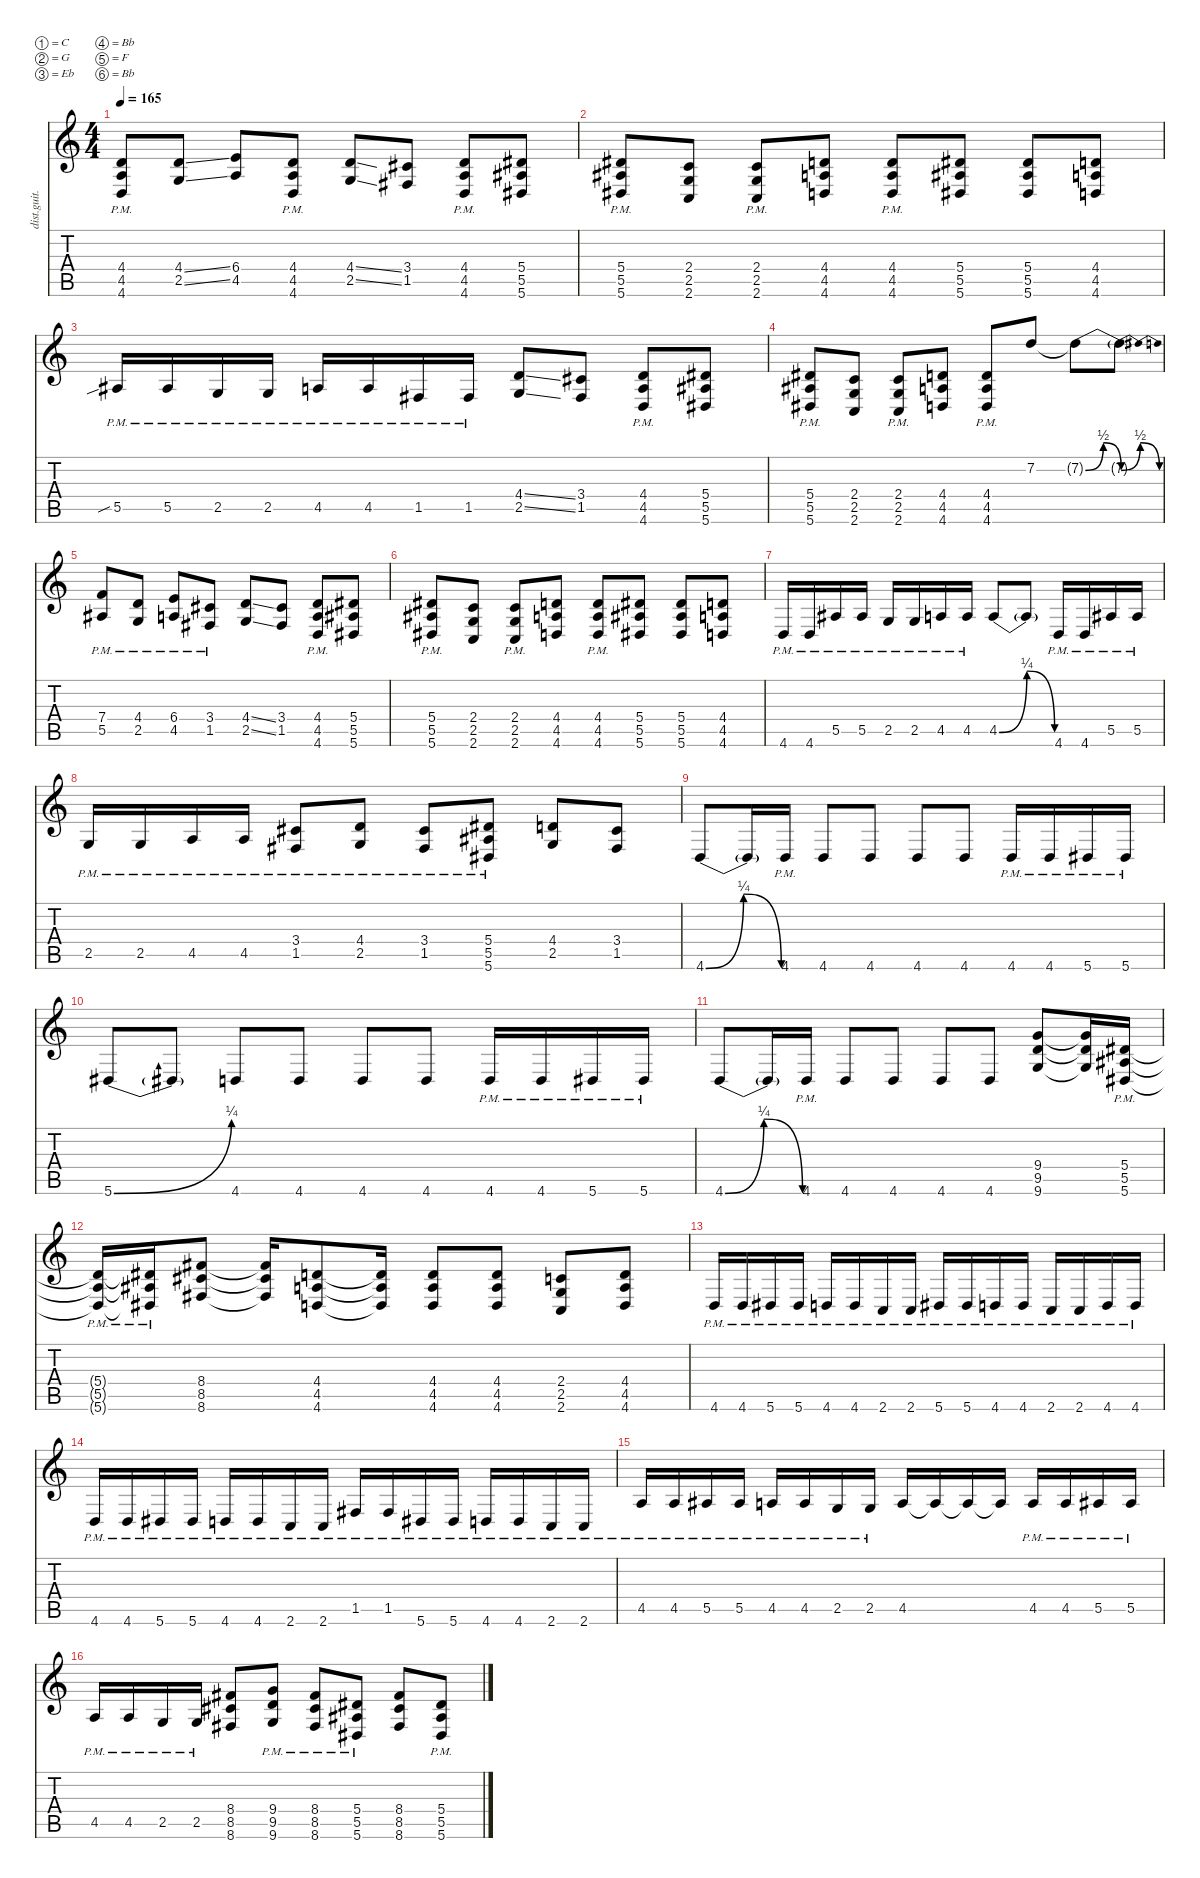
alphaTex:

\defaultSystemsLayout 4
\hideDynamics
\bracketExtendMode nobrackets
\otherSystemsTrackNameOrientation horizontal
\track ("Distortion Guitar" "dist.guit.") {instrument distortionguitar}
\staff {score tabs}
\tuning (C4 G3 Eb3 Bb2 F2 Bb1)
\ts (4 4)
\tempo 165
\clef g2
\ks c
(4.6{pm} 4.5{pm} 4.4{pm}).8{dy mf instrument distortionguitar beam Up} (2.5{ss} 4.4{ss}).8{beam Up} (4.5 6.4).8{beam Up} (4.6{pm} 4.5{pm} 4.4{pm}).8{beam Up} (2.5{ss} 4.4{ss}).8{beam Up} (1.5{acc #} 3.4{acc #}).8{beam Up} (4.6{pm} 4.5{pm} 4.4{pm}).8{beam Up} (5.6{acc #} 5.5{acc #} 5.4{acc #}).8{beam Up} |
(5.4{pm acc #} 5.5{pm acc #} 5.6{pm acc #}).8{beam Up} (2.6 2.5 2.4).8{beam Up} (2.4{pm} 2.5{pm} 2.6{pm}).8{beam Up} (4.4 4.5 4.6).8{beam Up} (4.6{pm} 4.4{pm} 4.5{pm}).8{beam Up} (5.6{acc #} 5.5{acc #} 5.4{acc #}).8{beam Up} (5.6{acc #} 5.4{acc #} 5.5{acc #}).8{beam Up} (4.6 4.5 4.4).8{beam Up} |
5.5{sib pm acc #}.16{beam Up} 5.5{pm acc #}.16{beam Up} 2.5{pm}.16{beam Up} 2.5{pm}.16{beam Up} 4.5{pm}.16{beam Up} 4.5{pm}.16{beam Up} 1.5{pm acc #}.16{beam Up} 1.5{pm acc #}.16{beam Up} (2.5{ss} 4.4{ss}).8{beam Up} (1.5{acc #} 3.4{acc #}).8{beam Up} (4.6{pm} 4.5{pm} 4.4{pm}).8{beam Up} (5.6{acc #} 5.5{acc #} 5.4{acc #}).8{beam Up} |
(5.6{pm acc #} 5.5{pm acc #} 5.4{pm acc #}).8{beam Up} (2.6 2.5 2.4).8{beam Up} (2.4{pm} 2.5{pm} 2.6{pm}).8{beam Up} (4.6 4.5 4.4).8{beam Up} (4.4{pm} 4.5{pm} 4.6{pm}).8{beam Up} 7.2.8{beam Up} 7.2{be (bendrelease 0 0 10.2 2 20.4 2 30 0) t}.8{beam Down} 7.2{be (bendrelease 0 0 9.6 2 20.4 2 30 0) t}.8{beam Down} |
(5.5{pm acc #} 7.4{pm}).8{beam Up} (2.5{pm} 4.4{pm}).8{beam Up} (4.5{pm} 6.4{pm}).8{beam Up} (1.5{pm acc #} 3.4{pm acc #}).8{beam Up} (2.5{ss} 4.4{ss}).8{beam Up} (1.5{acc #} 3.4{acc #}).8{beam Up} (4.6{pm} 4.5{pm} 4.4{pm}).8{beam Up} (5.4{acc #} 5.5{acc #} 5.6{acc #}).8{beam Up} |
(5.6{pm acc #} 5.5{pm acc #} 5.4{pm acc #}).8{beam Up} (2.6 2.5 2.4).8{beam Up} (2.4{pm} 2.5{pm} 2.6{pm}).8{beam Up} (4.6 4.5 4.4).8{beam Up} (4.4{pm} 4.5{pm} 4.6{pm}).8{beam Up} (5.6{acc #} 5.5{acc #} 5.4{acc #}).8{beam Up} (5.4{acc #} 5.5{acc #} 5.6{acc #}).8{beam Up} (4.5 4.6 4.4).8{beam Up} |
4.6{pm}.16{beam Up} 4.6{pm}.16{beam Up} 5.5{pm acc #}.16{beam Up} 5.5{pm acc #}.16{beam Up} 2.5{pm}.16{beam Up} 2.5{pm}.16{beam Up} 4.5{pm}.16{beam Up} 4.5{pm}.16{beam Up} 4.5{be (bendrelease 0 0 10.2 1 20.4 1 30 0)}.8{beam Up} 4.5{t}.8{beam Up} 4.6{pm}.16{beam Up} 4.6{pm}.16{beam Up} 5.5{pm acc #}.16{beam Up} 5.5{pm acc #}.16{beam Up} |
2.5{pm}.16{beam Up} 2.5{pm}.16{beam Up} 4.5{pm}.16{beam Up} 4.5{pm}.16{beam Up} (1.5{pm acc #} 3.4{pm acc #}).8{beam Up} (2.5{pm} 4.4{pm}).8{beam Up} (1.5{pm acc #} 3.4{pm acc #}).8{beam Up} (5.6{pm acc #} 5.5{pm acc #} 5.4{pm acc #}).8{beam Up} (2.5 4.4).8{beam Up} (1.5{acc #} 3.4{acc #}).8{beam Up} |
4.6{be (bendrelease 0 0 10.2 1 20.4 1 30 0)}.8{beam Up} 4.6{t}.16{beam Up} 4.6{pm}.16{beam Up} 4.6.8{beam Up} 4.6.8{beam Up} 4.6.8{beam Up} 4.6.8{beam Up} 4.6{pm}.16{beam Up} 4.6{pm}.16{beam Up} 5.6{pm acc #}.16{beam Up} 5.6{pm acc #}.16{beam Up} |
5.6{be (bend 0 0 59.4 1) acc #}.8{beam Up} 5.6{t acc #}.8{beam Up} 4.6.8{beam Up} 4.6.8{beam Up} 4.6.8{beam Up} 4.6.8{beam Up} 4.6{pm}.16{beam Up} 4.6{pm}.16{beam Up} 5.6{pm acc #}.16{beam Up} 5.6{pm acc #}.16{beam Up} |
4.6{be (bendrelease 0 0 10.2 1 20.4 1 30 0)}.8{beam Up} 4.6{t}.16{beam Up} 4.6{pm}.16{beam Up} 4.6.8{beam Up} 4.6.8{beam Up} 4.6.8{beam Up} 4.6.8{beam Up} (9.6 9.5 9.4).8{beam Up} (9.6{t} 9.5{t} 9.4{t}).16{beam Up} (5.6{pm acc #} 5.5{pm acc #} 5.4{pm acc #}).16{beam Up} |
(5.6{pm t acc #} 5.5{pm t acc #} 5.4{pm t acc #}).16{beam Up} (5.6{pm t acc #} 5.5{pm t acc #} 5.4{pm t acc #}).16{beam Up} (8.6{acc #} 8.5{acc #} 8.4{acc #}).8{beam Up} (8.6{t acc #} 8.5{t acc #} 8.4{t acc #}).16{beam Up} (4.6 4.5 4.4).8{beam Up} (4.6{t} 4.5{t} 4.4{t}).16{beam Up} (4.6 4.5 4.4).8{beam Up} (4.6 4.4 4.5).8{beam Up} (2.6 2.5 2.4).8{beam Up} (4.6 4.4 4.5).8{beam Up} |
4.6{pm}.16{beam Up} 4.6{pm}.16{beam Up} 5.6{pm acc #}.16{beam Up} 5.6{pm acc #}.16{beam Up} 4.6{pm}.16{beam Up} 4.6{pm}.16{beam Up} 2.6{pm}.16{beam Up} 2.6{pm}.16{beam Up} 5.6{pm acc #}.16{beam Up} 5.6{pm acc #}.16{beam Up} 4.6{pm}.16{beam Up} 4.6{pm}.16{beam Up} 2.6{pm}.16{beam Up} 2.6{pm}.16{beam Up} 4.6{pm}.16{beam Up} 4.6{pm}.16{beam Up} |
4.6{pm}.16{beam Up} 4.6{pm}.16{beam Up} 5.6{pm acc #}.16{beam Up} 5.6{pm acc #}.16{beam Up} 4.6{pm}.16{beam Up} 4.6{pm}.16{beam Up} 2.6{pm}.16{beam Up} 2.6{pm}.16{beam Up} 1.5{pm acc #}.16{beam Up} 1.5{pm acc #}.16{beam Up} 5.6{pm acc #}.16{beam Up} 5.6{pm acc #}.16{beam Up} 4.6{pm}.16{beam Up} 4.6{pm}.16{beam Up} 2.6{pm}.16{beam Up} 2.6{pm}.16{beam Up} |
4.5{pm}.16{beam Up} 4.5{pm}.16{beam Up} 5.5{pm acc #}.16{beam Up} 5.5{pm acc #}.16{beam Up} 4.5{pm}.16{beam Up} 4.5{pm}.16{beam Up} 2.5{pm}.16{beam Up} 2.5{pm}.16{beam Up} 4.5.16{beam Up} 4.5{t}.16{beam Up} 4.5{t}.16{beam Up} 4.5{t}.16{beam Up} 4.5{pm}.16{beam Up} 4.5{pm}.16{beam Up} 5.5{pm acc #}.16{beam Up} 5.5{pm acc #}.16{beam Up} |
4.5{pm}.16{beam Up} 4.5{pm}.16{beam Up} 2.5{pm}.16{beam Up} 2.5{pm}.16{beam Up} (8.5{acc #} 8.6{acc #} 8.4{acc #}).8{beam Up} (9.5{pm} 9.6{pm} 9.4{pm}).8{beam Up} (8.5{pm acc #} 8.6{pm acc #} 8.4{pm acc #}).8{beam Up} (5.5{pm acc #} 5.6{pm acc #} 5.4{pm acc #}).8{beam Up} (8.6{acc #} 8.5{acc #} 8.4{acc #}).8{beam Up} (5.4{pm acc #} 5.6{pm acc #} 5.5{pm acc #}).8{beam Up}
